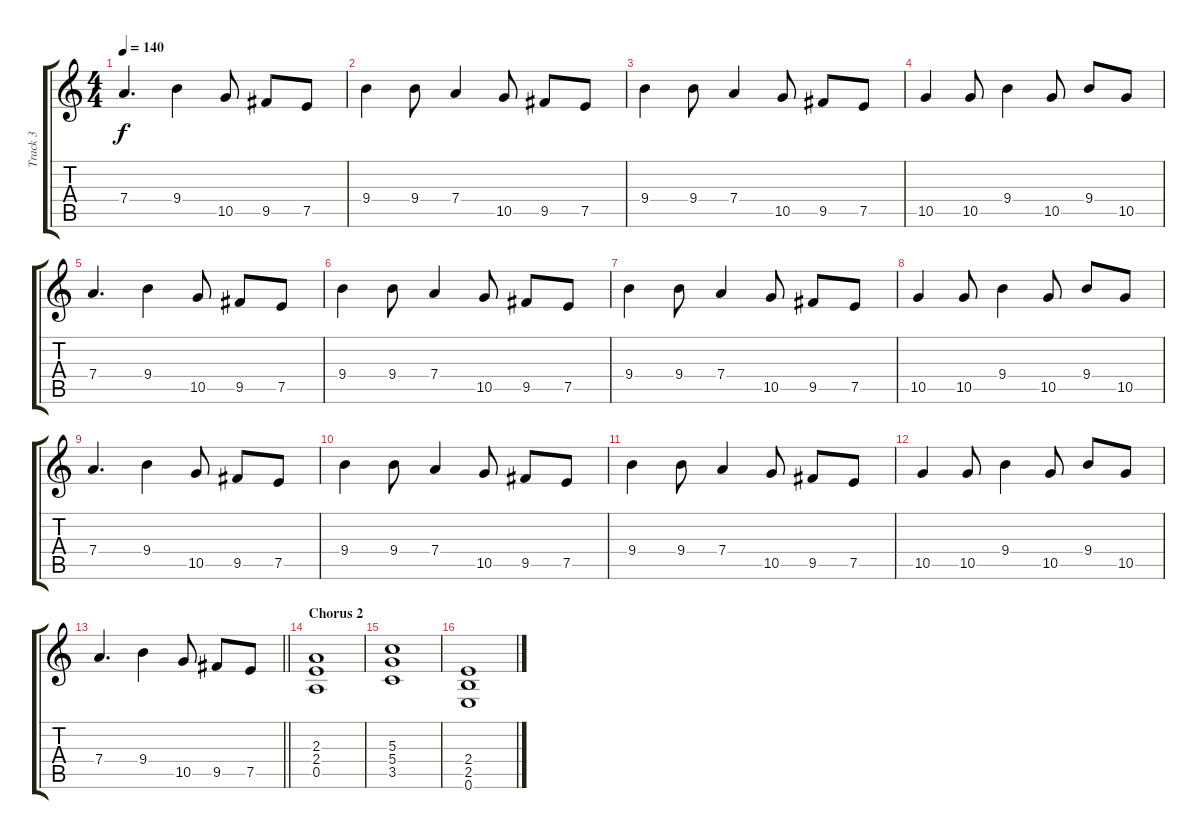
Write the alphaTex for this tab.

\track ("Track 3" "Track 3") {instrument overdrivenguitar}
\staff {score tabs}
\tuning (E4 B3 G3 D3 A2 E2) {hide}
\ts (4 4)
\tempo 140
\clef g2
\ks c
7.4.4{d dy f} 9.4.4 10.5.8 9.5.8 7.5.8 |
9.4.4 9.4.8 7.4.4 10.5.8 9.5.8 7.5.8 |
9.4.4 9.4.8 7.4.4 10.5.8 9.5.8 7.5.8 |
10.5.4 10.5.8 9.4.4 10.5.8 9.4.8 10.5.8 |
7.4.4{d} 9.4.4 10.5.8 9.5.8 7.5.8 |
9.4.4 9.4.8 7.4.4 10.5.8 9.5.8 7.5.8 |
9.4.4 9.4.8 7.4.4 10.5.8 9.5.8 7.5.8 |
10.5.4 10.5.8 9.4.4 10.5.8 9.4.8 10.5.8 |
7.4.4{d} 9.4.4 10.5.8 9.5.8 7.5.8 |
9.4.4 9.4.8 7.4.4 10.5.8 9.5.8 7.5.8 |
9.4.4 9.4.8 7.4.4 10.5.8 9.5.8 7.5.8 |
10.5.4 10.5.8 9.4.4 10.5.8 9.4.8 10.5.8 |
\barLineRight lightlight
7.4.4{d} 9.4.4 10.5.8 9.5.8 7.5.8 |
\section ("" "Chorus 2")
(2.3 2.4 0.5).1 |
(5.3 5.4 3.5).1 |
(2.4 2.5 0.6).1
